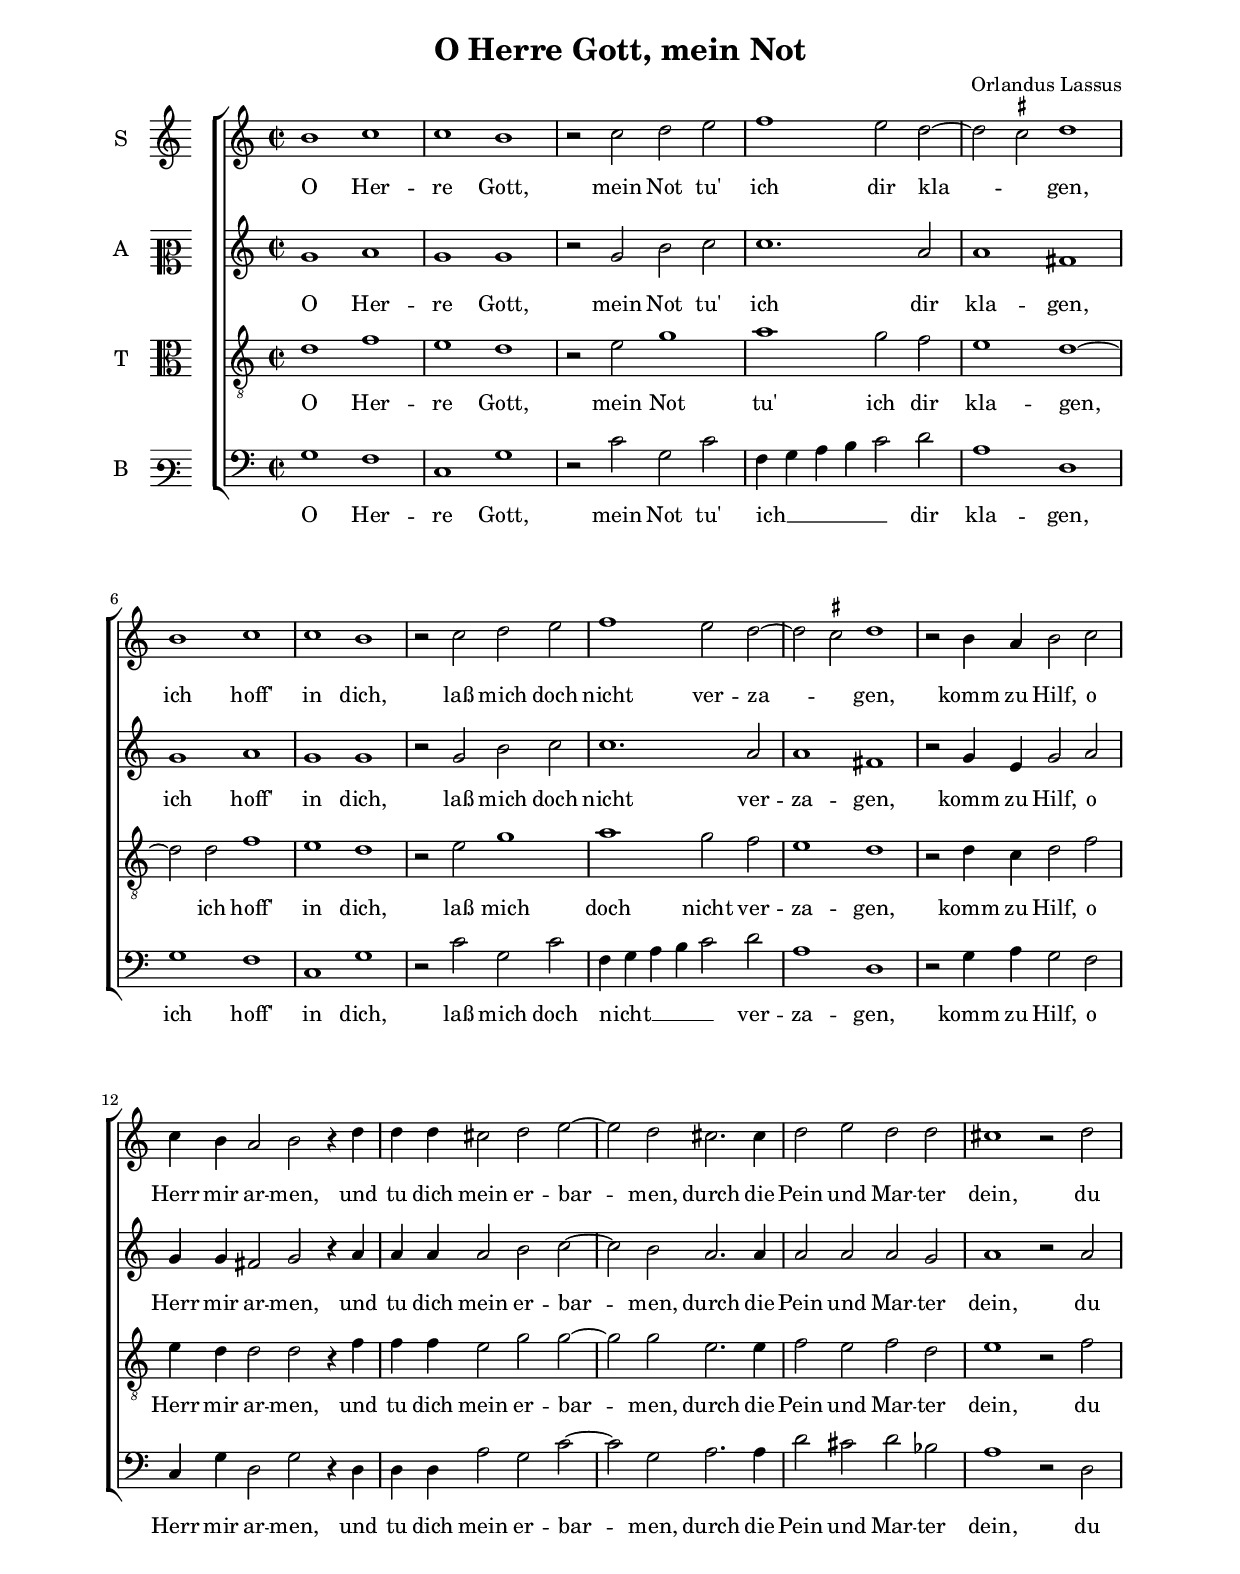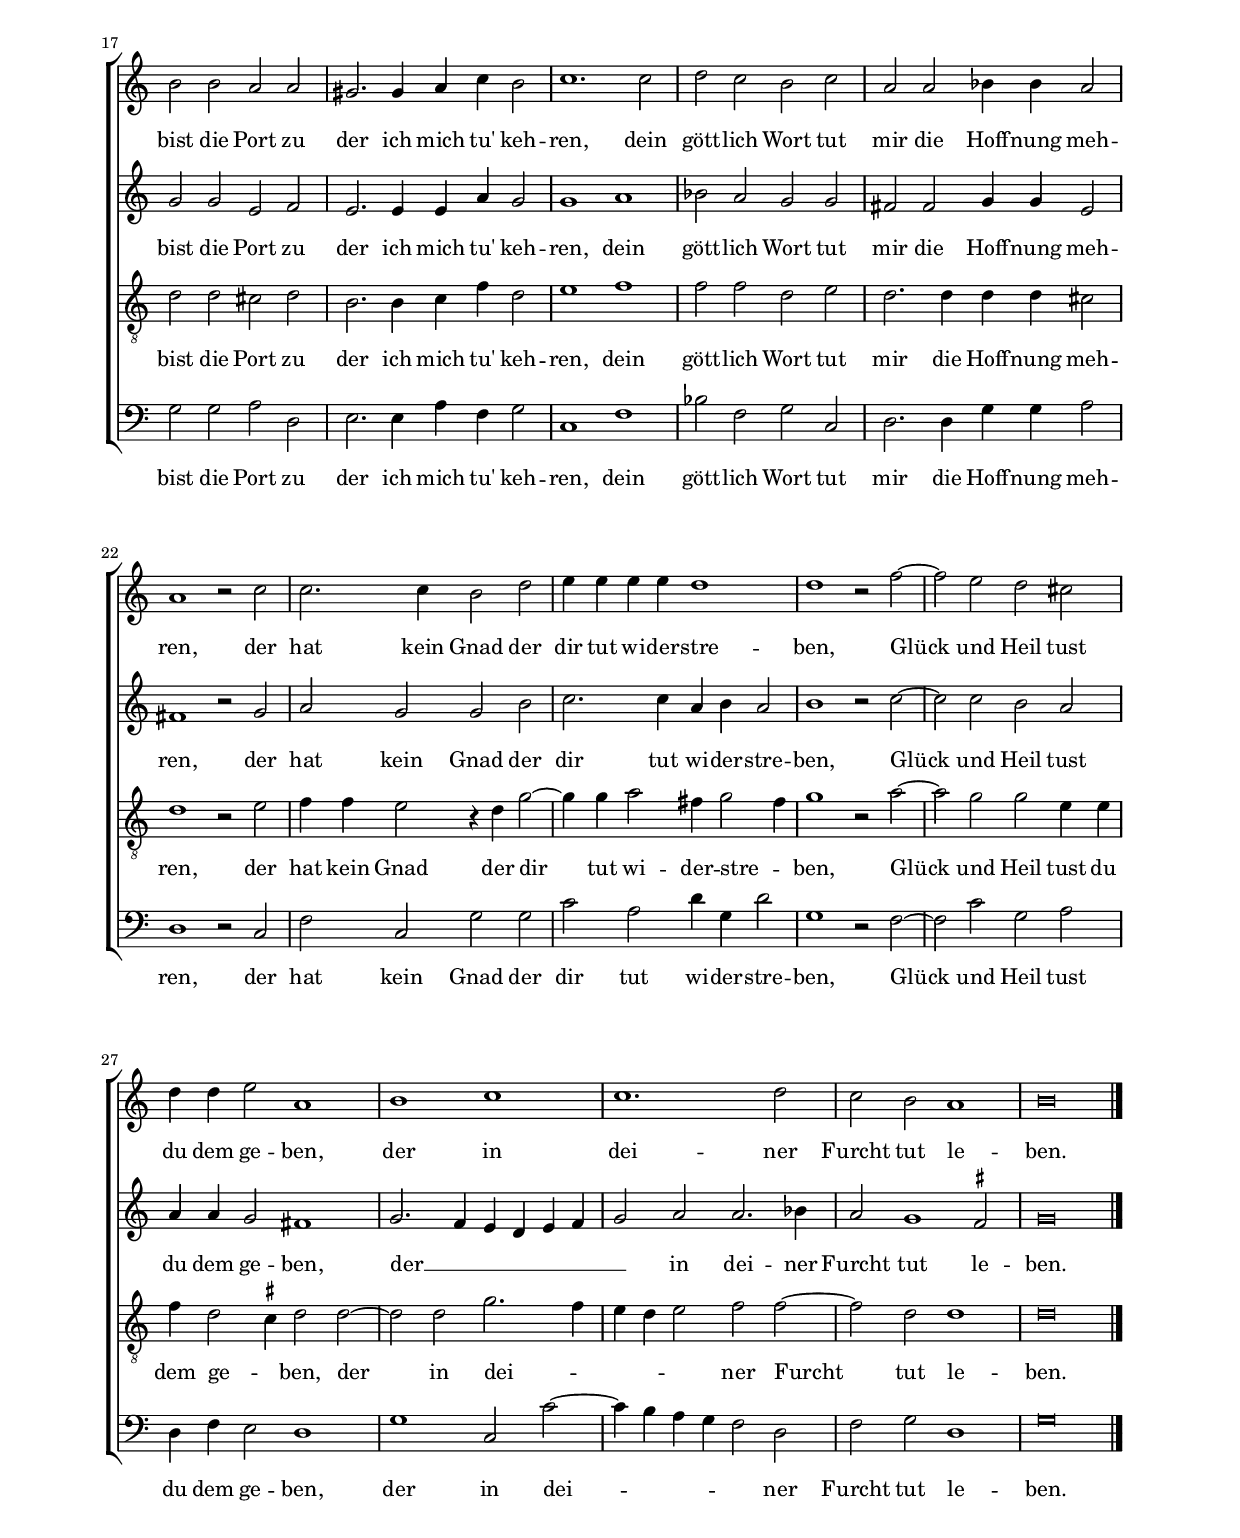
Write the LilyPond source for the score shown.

\header
{
  title="O Herre Gott, mein Not"
  composer="Orlandus Lassus"
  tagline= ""
}

\version "2.18.2"
\include "deutsch.ly"
#(set-global-staff-size 17)
% #(set-default-paper-size "letter")
#(ly:set-option 'point-and-click #f)

	
global = {
	\key c \major
	\time 2/2 \set Score.measureLength = #(ly:make-moment 2/1)
	% \time 3/1 \once \override Score.TimeSignature.style = #'single-digit \newSpacingSection
        \skip 1*62 \bar "|."
	}

	ficta = { \once \set suggestAccidentals = ##t }
	
	forget = #(define-music-function (parser location music) (ly:music?) #{
		\accidentalStyle forget
		$music
		\accidentalStyle default
		#})
	
	m = \melisma
	me = \melismaEnd
%	\mark \markup { \override #'(style . baroque) { \note  #"breve" #1 = \note #"breve." #1 } }


\paper
	{
	top-margin = 2 \cm
	bottom-margin = 2 \cm
	left-margin = 2 \cm
	right-margin = 2 \cm
	ragged-bottom = ##f
	ragged-last-bottom = ##t
	print-page-number = ##f
	system-system-spacing = #'((basic-distance . 20) (minimum-distance . 14) (padding . 8) (strechability . 250))
%	systems-per-page = 3
%	min-systems-per-page = 3
%	oddHeaderMarkup = \markup { \fill-line { \null \null \column \right-align { \fontsize #1 \fromproperty #'page:page-number-string \null } } }
%	evenHeaderMarkup = \markup { \column \right-align { \fontsize #1 \fromproperty #'page:page-number-string \null } }
	}


incipitcantus = \markup { \score {
	{
	\set Staff.instrumentName = \markup { \fontsize #1 "S" }
	\key c \major
	\clef violin
	s4 \bar ""
	}
	\layout  {
	raggedright = ##t
	indent = 0.9 \cm
	line-width = 1.6\cm
	\context { \Staff \remove Time_signature_engraver }
	\override Staff.Clef.Y-extent = #'(0 . 0)
	}} \hspace #1 }
	
      
incipitaltus = \markup { \score {
	{
	\set Staff.instrumentName = \markup { \fontsize #1 "A" }
	\key c \major
	\clef mezzosoprano
	s4 \bar ""
	}
	\layout  {
	raggedright = ##t
	indent = 0.9 \cm
	line-width = 1.6\cm
	\context { \Staff \remove Time_signature_engraver }
	\override Staff.Clef.Y-extent = #'(0 . 0)
	}} \hspace #1 }


incipittenor = \markup { \score {
	{
	\set Staff.instrumentName = \markup { \fontsize #1 "T" }
	\key c \major
	\clef alto
	s4 \bar ""
	}
	\layout  {
	raggedright = ##t
	indent = 0.9 \cm
	line-width = 1.6\cm
	\context { \Staff \remove Time_signature_engraver }
	\override Staff.Clef.Y-extent = #'(0 . 0)
	}} \hspace #1 }


incipitbassus = \markup { \score {
	{
	\set Staff.instrumentName = \markup { \fontsize #1 "B" }
	\key c \major
	\clef varbaritone
	s4 \bar ""
	}
	\layout  {
	raggedright = ##t
	indent = 0.9 \cm
	line-width = 1.6\cm
	\context { \Staff \remove Time_signature_engraver }
	\override Staff.Clef.Y-extent = #'(0 . 0)
	}} \hspace #1 }


cantus =  \relative c''
	{
	h1 c
	c1 h
	r2 c d e
	f1 e2 d~
%5
	d2 \ficta cis d1 |
	h1 c
	c1 h
	r2 c d e
	f1 e2 d~
%10
	d2 \ficta cis d1 |
	r2 h4 a h2 c
	c4 h a2 h r4 d
	d4 d cis2 d e~
	e2 d cis2. cis4
%15
	d2 e d d |
	cis1 r2 d
	h2 h a a
	gis2. gis4 a c h2
	c1. c2
%20
	d2 c h c |
	a2 a b4 b a2
	a1 r2 c
	c2. c4 h2 d
	e4 e e e d1
%25
	d1 r2 f~ |
	f2 e d cis
	d4 d e2 a,1
	h1 c
	c1. d2
%30
	c2 h a1 |
	h\breve |
	}


altus =  \relative c'
        {
	g'1 a
	g1 g
	r2 g h c
	c1. a2
%5
	a1 fis |
	g1 a
	g1 g
	r2 g h c
	c1. a2
%10
	a1 fis |
	r2 g4 e g2 a
	g4 g fis2 g r4 a
	a4 a a2 h c~
	c2 h a2. a4
%15
	a2 a a g |
	a1 r2 a
	g2 g e f
	e2. e4 e a g2
	g1 a
%20
	b2 a g g |
	fis2 fis g4 g e2
	fis1 r2 g
	a2 g g h
	c2. c4 a h a2
%25
	h1 r2 c~ |
	c2 c h a
	a4 a g2 fis1
	g2. f4 e d e f
	g2 a a2. b4
%30
	a2 g1 \ficta fis2 |
	g\breve |
	}


tenor =  \relative c'
	{
	d1 f
	e1 d
	r2 e g1
	a1 g2 f
%5
	e1 d~ |
	d2 d f1
	e1 d
	r2 e g1
	a1 g2 f
%10
	e1 d |
	r2 d4 c d2 f
	e4 d d2 d r4 f
	f4 f e2 g g~
	g2 g e2. e4
%15
	f2 e f d |
	e1 r2 f
	d2 d cis d
	h2. h4 c f d2
	e1 f
%20
	f2 f d e |
	d2. d4 d d cis2
	d1 r2 e
	f4 f e2 r4 d g2~
	g4 g a2 fis4 g2 fis4 
%25
	g1 r2 a~ |
	a2 g g e4 e
	f4 d2 \ficta cis4  d2 d~
	d2 d g2. f4
	e4 d e2 f f~
%30
	f2 d d1 |
	d\breve |
	}


bassus  =  \relative c
	{
	g'1 f
	c1 g'
	r2 c g c
	f,4 g a h c2 d
%5
	a1 d, |
	g1 f
	c1 g'
	r2 c g c
	f,4 g a h c2 d
%10
	a1 d, |
	r2 g4 a g2 f
	c4 g' d2 g r4 d
	d4 d a'2 g c~
	c2 g a2. a4
%15
	d2 cis d b |
	a1 r2 d,
	g2 g a d,
	e2. e4 a f g2
	c,1 f
%20
	b2 f g c, |
	d2. d4 g g a2
	d,1 r2 c
	f2 c g' g
	c2 a d4 g, d'2
%25
	g,1 r2 f~ |
	f2 c' g a
	d,4 f e2 d1
	g1 c,2 c'~
	c4 h a g f2 d
%30
	f2 g d1 |
	g\breve |
	}

lyricscantus = \lyricmode {
	O Her -- re Gott, mein Not tu' ich dir kla -- _ gen,
        ich hoff' in dich, laß mich doch nicht ver -- za -- _ gen,
        komm zu Hilf, o Herr mir ar -- men,
        und tu dich mein er -- bar -- men,
        durch die Pein und Mar -- ter dein,
        du bist die Port zu der ich mich tu' keh -- ren,
        dein gött -- lich Wort tut mir die Hoff -- nung meh -- ren,
        der hat kein Gnad der dir tut wi -- der -- stre -- ben,
        Glück und Heil tust du dem ge -- ben,
        der in dei -- ner Furcht tut le -- ben.        
	}


lyricsaltus = \lyricmode {
	O Her -- re Gott, mein Not tu' ich dir kla -- gen,
        ich hoff' in dich, laß mich doch nicht ver -- za -- gen,
        komm zu Hilf, o Herr mir ar -- men,
        und tu dich mein er -- bar -- men,
        durch die Pein und Mar -- ter dein,
        du bist die Port zu der ich mich tu' keh -- ren,
        dein gött -- lich Wort tut mir die Hoff -- nung meh -- ren,
        der hat kein Gnad der dir tut wi -- der -- stre -- ben,
        Glück und Heil tust du dem ge -- ben,
        der __ _ _ _ _ _ _ in dei -- ner Furcht tut le -- ben.        
	}


lyricstenor = \lyricmode {
	O Her -- re Gott, mein Not tu' ich dir kla -- gen,
        ich hoff' in dich, laß mich doch nicht ver -- za -- gen,
        komm zu Hilf, o Herr mir ar -- men,
        und tu dich mein er -- bar -- men,
        durch die Pein und Mar -- ter dein,
        du bist die Port zu der ich mich tu' keh -- ren,
        dein gött -- lich Wort tut mir die Hoff -- nung meh -- ren,
        der hat kein Gnad der dir tut wi -- der -- stre -- _ ben,
        Glück und Heil tust du dem ge -- _ ben,
        der in dei -- _ _ _ _ ner Furcht tut le -- ben.        
	}


lyricsbassus = \lyricmode {
	O Her -- re Gott, mein Not tu' ich __ _ _ _ _ dir kla -- gen,
        ich hoff' in dich, laß mich doch nicht __ _ _ _ _ ver -- za -- gen,
        komm zu Hilf, o Herr mir ar -- men,
        und tu dich mein er -- bar -- men,
        durch die Pein und Mar -- ter dein,
        du bist die Port zu der ich mich tu' keh -- ren,
        dein gött -- lich Wort tut mir die Hoff -- nung meh -- ren,
        der hat kein Gnad der dir tut wi -- der -- stre -- ben,
        Glück und Heil tust du dem ge -- ben,
        der in dei -- _ _ _ _ ner Furcht tut le -- ben.        
	}


\score
{  
	% \transpose {
	\new ChoirStaff \with { \override StaffGrouper.staff-staff-spacing.basic-distance = #13 }
	<<

	\new Staff << \global
	\new Voice="v1" {
		\set Staff.instrumentName=\incipitcantus
        %       \set Staff.instrumentName="S"
		\set Staff.midiInstrument = "reed organ"
		\clef "violin"
		\cantus }
	\new Lyrics \lyricsto "v1" {\lyricscantus }
	>>


	\new Staff << \global
	\new Voice="v2" {
		\set Staff.instrumentName=\incipitaltus
        %       \set Staff.instrumentName="A"
		\set Staff.midiInstrument = "reed organ"
		\clef "violin" 
		\altus}
	\new Lyrics \lyricsto "v2" {\lyricsaltus }
	>>


	\new Staff << \global
	\new Voice="v3" {
		\set Staff.instrumentName=\incipittenor
        %       \set Staff.instrumentName="T"
		\set Staff.midiInstrument = "reed organ"
		\clef "G_8"
		\tenor }
	\new Lyrics \lyricsto "v3" {\lyricstenor }
	>>


	\new Staff << \global
	\new Voice="v4" {
		\set Staff.instrumentName=\incipitbassus
        %       \set Staff.instrumentName="B"
		\set Staff.midiInstrument = "reed organ"
		\clef "bass" 
		\bassus }
	\new Lyrics \lyricsto "v4" {\lyricsbassus}
	>>

	>>
	% } % transpose

	\layout
	{
	indent = 1.8 \cm
	\context { \Lyrics \override VerticalAxisGroup.nonstaff-relatedstaff-spacing.padding = #2 }
%	\context { \Lyrics \override LyricText.font-size = #1 }
	\context { \Staff \override TimeSignature.break-visibility = #end-of-line-invisible }
%	\context { \Staff \override InstrumentName.X-offset = #'-25 }
	\context { \Voice \override Slur.transparent = ##t }
%	\context { \Voice \override AccidentalSuggestion.avoid-slur = #'ignore }
%	\context { \Voice \override AccidentalSuggestion.outside-staff-priority = ##f }
	\context { \Score \override BarNumber.padding = #2 }
	\context { \Voice \override NoteHead.style = #'baroque }
	}

\midi
	{
    	\tempo 2 = 95
	}
	
}


% EOF
